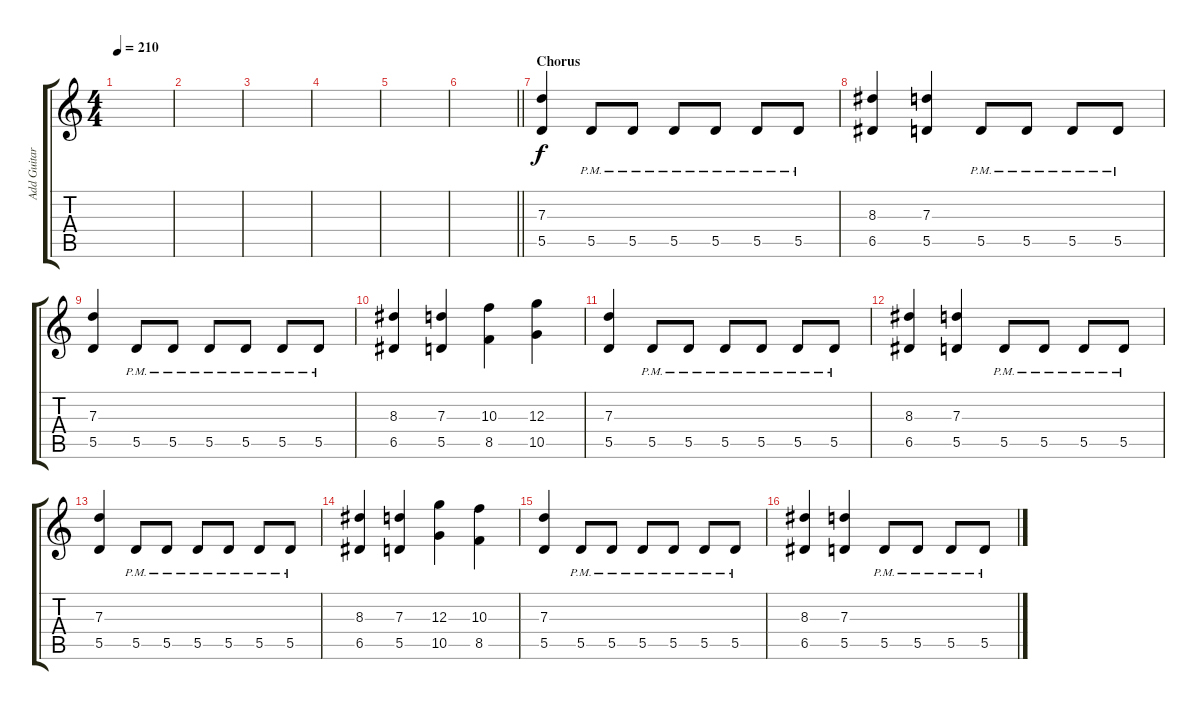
\track ("Add Guitar" "Add Guitar") {instrument distortionguitar}
\staff {score tabs}
\tuning (E4 B3 G3 D3 A2 D2) {hide}
\ts (4 4)
\tempo 210
\clef g2
\ks c
|
|
|
|
|
\barLineRight lightlight
|
\section ("" "Chorus")
(7.3 5.5).4 5.5{pm}.8 5.5{pm}.8 5.5{pm}.8 5.5{pm}.8 5.5{pm}.8 5.5{pm}.8 |
(8.3 6.5).4 (7.3 5.5).4 5.5{pm}.8 5.5{pm}.8 5.5{pm}.8 5.5{pm}.8 |
(7.3 5.5).4 5.5{pm}.8 5.5{pm}.8 5.5{pm}.8 5.5{pm}.8 5.5{pm}.8 5.5{pm}.8 |
(8.3 6.5).4 (7.3 5.5).4 (10.3 8.5).4 (12.3 10.5).4 |
(7.3 5.5).4 5.5{pm}.8 5.5{pm}.8 5.5{pm}.8 5.5{pm}.8 5.5{pm}.8 5.5{pm}.8 |
(8.3 6.5).4 (7.3 5.5).4 5.5{pm}.8 5.5{pm}.8 5.5{pm}.8 5.5{pm}.8 |
(7.3 5.5).4 5.5{pm}.8 5.5{pm}.8 5.5{pm}.8 5.5{pm}.8 5.5{pm}.8 5.5{pm}.8 |
(8.3 6.5).4 (7.3 5.5).4 (12.3 10.5).4 (10.3 8.5).4 |
(7.3 5.5).4 5.5{pm}.8 5.5{pm}.8 5.5{pm}.8 5.5{pm}.8 5.5{pm}.8 5.5{pm}.8 |
(8.3 6.5).4 (7.3 5.5).4 5.5{pm}.8 5.5{pm}.8 5.5{pm}.8 5.5{pm}.8
